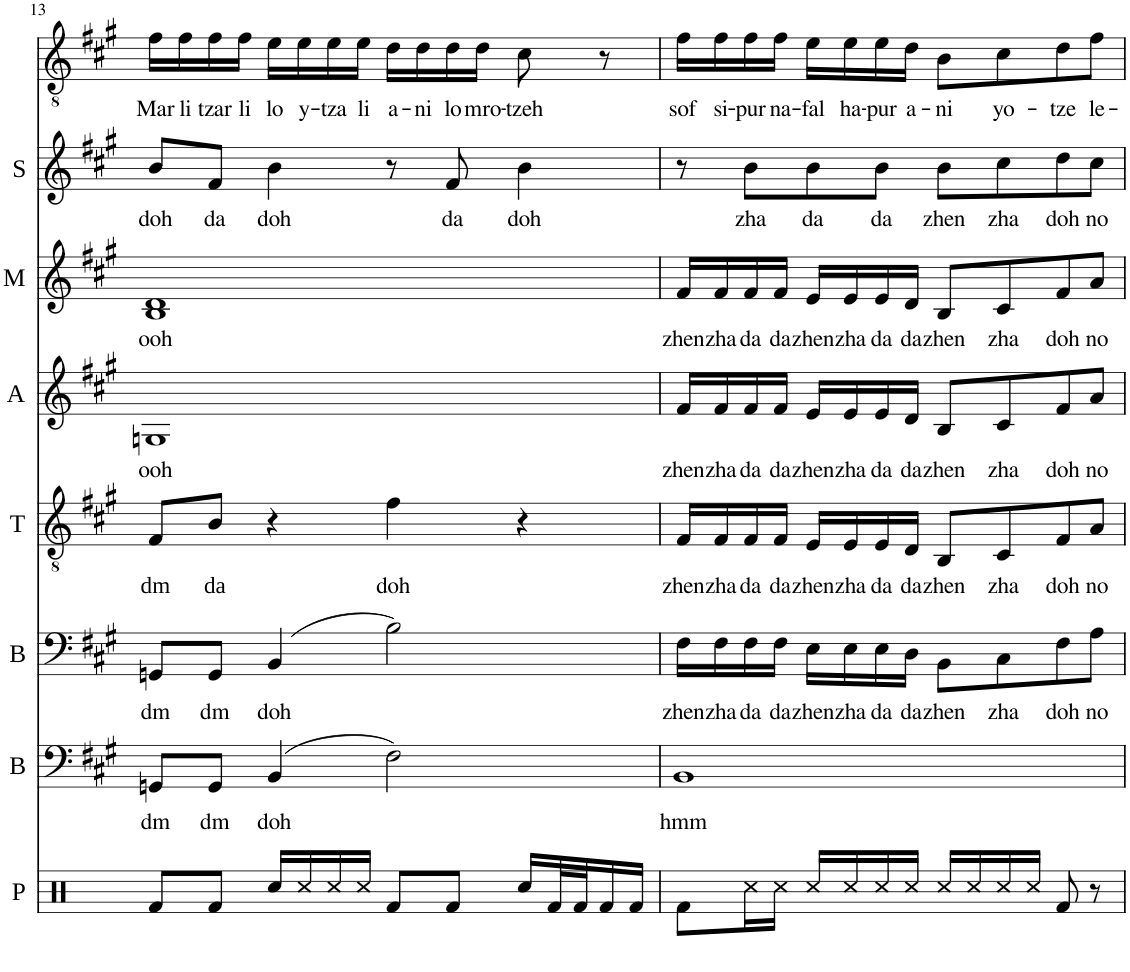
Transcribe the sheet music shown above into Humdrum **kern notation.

**kern	**kern	**text	**kern	**text	**kern	**text	**kern	**text	**kern	**text	**kern	**text	**kern	**text
*part8	*part7	*part7	*part6	*part6	*part5	*part5	*part4	*part4	*part3	*part3	*part2	*part2	*part1	*part1
*staff8	*staff7	*staff7	*staff6	*staff6	*staff5	*staff5	*staff4	*staff4	*staff3	*staff3	*staff2	*staff2	*staff1	*staff1
*I"Perc	*I"Bass	*	*I"Baritone	*	*I"Tenor	*	*I"Alto	*	*I"Mezzo	*	*I"Soprano	*	*I"Solo	*
*I'P	*I'B	*	*I'B	*	*I'T	*	*I'A	*	*I'M	*	*I'S	*	*	*
!!LO:PB:g=z
*clefX	*clefF4	*	*clefF4	*	*clefGv2	*	*clefG2	*	*clefG2	*	*clefG2	*	*clefGv2	*
*k[]	*k[f#c#g#]	*	*k[f#c#g#]	*	*k[f#c#g#]	*	*k[f#c#g#]	*	*k[f#c#g#]	*	*k[f#c#g#]	*	*k[f#c#g#]	*
*M4/4	*M4/4	*	*M4/4	*	*M4/4	*	*M4/4	*	*M4/4	*	*M4/4	*	*M4/4	*
=13	=13	=13	=13	=13	=13	=13	=13	=13	=13	=13	=13	=13	=13	=13
!	!	!LO:LY:b	!	!LO:LY:b	!	!LO:LY:b	!	!LO:LY:b	!	!LO:LY:b	!	!LO:LY:b	!	!LO:LY:b
8Rf/L	8GGn/L	dm	8GGn/L	dm	8F#/L	dm	1Gn	ooh	1B 1d	ooh	8b/L	doh	16f#\LL	Mar
!	!	!	!	!	!	!	!	!	!	!	!	!	!	!LO:LY:b
.	.	.	.	.	.	.	.	.	.	.	.	.	16f#\	li
!	!	!LO:LY:b	!	!LO:LY:b	!	!LO:LY:b	!	!	!	!	!	!LO:LY:b	!	!LO:LY:b
8Rf/J	8GG/J	dm	8GG/J	dm	8B/J	da	.	.	.	.	8f#/J	da	16f#\	tzar
!	!	!	!	!	!	!	!	!	!	!	!	!	!	!LO:LY:b
.	.	.	.	.	.	.	.	.	.	.	.	.	16f#\JJ	li
!	!	!LO:LY:b	!	!LO:LY:b	!	!	!	!	!	!	!	!LO:LY:b	!	!LO:LY:b
16Rcc/LL	(4BB/	doh	(4BB/	doh	4r	.	.	.	.	.	4b\	doh	16e\LL	lo
!	!	!	!	!	!	!	!	!	!	!	!	!	!	!LO:LY:b
16Rcc/	.	.	.	.	.	.	.	.	.	.	.	.	16e\	y-
!	!	!	!	!	!	!	!	!	!	!	!	!	!	!LO:LY:b
16Rcc/	.	.	.	.	.	.	.	.	.	.	.	.	16e\	-tza
!	!	!	!	!	!	!	!	!	!	!	!	!	!	!LO:LY:b
16Rcc/JJ	.	.	.	.	.	.	.	.	.	.	.	.	16e\JJ	li
!	!	!	!	!	!	!LO:LY:b	!	!	!	!	!	!	!	!LO:LY:b
8Rf/L	2F#\)	.	2B\)	.	4f#\	doh	.	.	.	.	8r	.	16d\LL	a-
!	!	!	!	!	!	!	!	!	!	!	!	!	!	!LO:LY:b
.	.	.	.	.	.	.	.	.	.	.	.	.	16d\	-ni
!	!	!	!	!	!	!	!	!	!	!	!	!LO:LY:b	!	!LO:LY:b
8Rf/J	.	.	.	.	.	.	.	.	.	.	8f#/	da	16d\	lo
!	!	!	!	!	!	!	!	!	!	!	!	!	!	!LO:LY:b
.	.	.	.	.	.	.	.	.	.	.	.	.	16d\JJ	mro-
!	!	!	!	!	!	!	!	!	!	!	!	!LO:LY:b	!	!LO:LY:b
16Rcc/LL	.	.	.	.	4r	.	.	.	.	.	4b\	doh	8c#\	-tzeh
32Rf/L	.	.	.	.	.	.	.	.	.	.	.	.	.	.
32Rf/J	.	.	.	.	.	.	.	.	.	.	.	.	.	.
16Rf/	.	.	.	.	.	.	.	.	.	.	.	.	8r	.
16Rf/JJ	.	.	.	.	.	.	.	.	.	.	.	.	.	.
=14	=14	=14	=14	=14	=14	=14	=14	=14	=14	=14	=14	=14	=14	=14
!	!	!LO:LY:b	!	!LO:LY:b	!	!LO:LY:b	!	!LO:LY:b	!	!LO:LY:b	!	!	!	!LO:LY:b
8Rf\L	1BB	hmm	16F#\LL	zhen	16F#/LL	zhen	16f#/LL	zhen	16f#/LL	zhen	8r	.	16f#\LL	sof
!	!	!	!	!LO:LY:b	!	!LO:LY:b	!	!LO:LY:b	!	!LO:LY:b	!	!	!	!LO:LY:b
.	.	.	16F#\	zha	16F#/	zha	16f#/	zha	16f#/	zha	.	.	16f#\	si-
!	!	!	!	!LO:LY:b	!	!LO:LY:b	!	!LO:LY:b	!	!LO:LY:b	!	!LO:LY:b	!	!LO:LY:b
16Rcc\L	.	.	16F#\	da	16F#/	da	16f#/	da	16f#/	da	8b\L	zha	16f#\	-pur
!	!	!	!	!LO:LY:b	!	!LO:LY:b	!	!LO:LY:b	!	!LO:LY:b	!	!	!	!LO:LY:b
16Rcc\JJ	.	.	16F#\JJ	da	16F#/JJ	da	16f#/JJ	da	16f#/JJ	da	.	.	16f#\JJ	na-
!	!	!	!	!LO:LY:b	!	!LO:LY:b	!	!LO:LY:b	!	!LO:LY:b	!	!LO:LY:b	!	!LO:LY:b
16Rcc/LL	.	.	16E\LL	zhen	16E/LL	zhen	16e/LL	zhen	16e/LL	zhen	8b\	da	16e\LL	-fal
!	!	!	!	!LO:LY:b	!	!LO:LY:b	!	!LO:LY:b	!	!LO:LY:b	!	!	!	!LO:LY:b
16Rcc/	.	.	16E\	zha	16E/	zha	16e/	zha	16e/	zha	.	.	16e\	ha-
!	!	!	!	!LO:LY:b	!	!LO:LY:b	!	!LO:LY:b	!	!LO:LY:b	!	!LO:LY:b	!	!LO:LY:b
16Rcc/	.	.	16E\	da	16E/	da	16e/	da	16e/	da	8b\J	da	16e\	-pur
!	!	!	!	!LO:LY:b	!	!LO:LY:b	!	!LO:LY:b	!	!LO:LY:b	!	!	!	!LO:LY:b
16Rcc/JJ	.	.	16D\JJ	da	16D/JJ	da	16d/JJ	da	16d/JJ	da	.	.	16d\JJ	a-
!	!	!	!	!LO:LY:b	!	!LO:LY:b	!	!LO:LY:b	!	!LO:LY:b	!	!LO:LY:b	!	!LO:LY:b
16Rcc/LL	.	.	8BB\L	zhen	8BB/L	zhen	8B/L	zhen	8B/L	zhen	8b\L	zhen	8B\L	-ni
16Rcc/	.	.	.	.	.	.	.	.	.	.	.	.	.	.
!	!	!	!	!LO:LY:b	!	!LO:LY:b	!	!LO:LY:b	!	!LO:LY:b	!	!LO:LY:b	!	!LO:LY:b
16Rcc/	.	.	8C#\	zha	8C#/	zha	8c#/	zha	8c#/	zha	8cc#\	zha	8c#\	yo-
16Rcc/JJ	.	.	.	.	.	.	.	.	.	.	.	.	.	.
!	!	!	!	!LO:LY:b	!	!LO:LY:b	!	!LO:LY:b	!	!LO:LY:b	!	!LO:LY:b	!	!LO:LY:b
8Rf/	.	.	8F#\	doh	8F#/	doh	8f#/	doh	8f#/	doh	8dd\	doh	8d\	-tze
!	!	!	!	!LO:LY:b	!	!LO:LY:b	!	!LO:LY:b	!	!LO:LY:b	!	!LO:LY:b	!	!LO:LY:b
8r	.	.	8A\J	no	8A/J	no	8a/J	no	8a/J	no	8cc#\J	no	8f#\J	le-
=	=	=	=	=	=	=	=	=	=	=	=	=	=	=
*-	*-	*-	*-	*-	*-	*-	*-	*-	*-	*-	*-	*-	*-	*-
